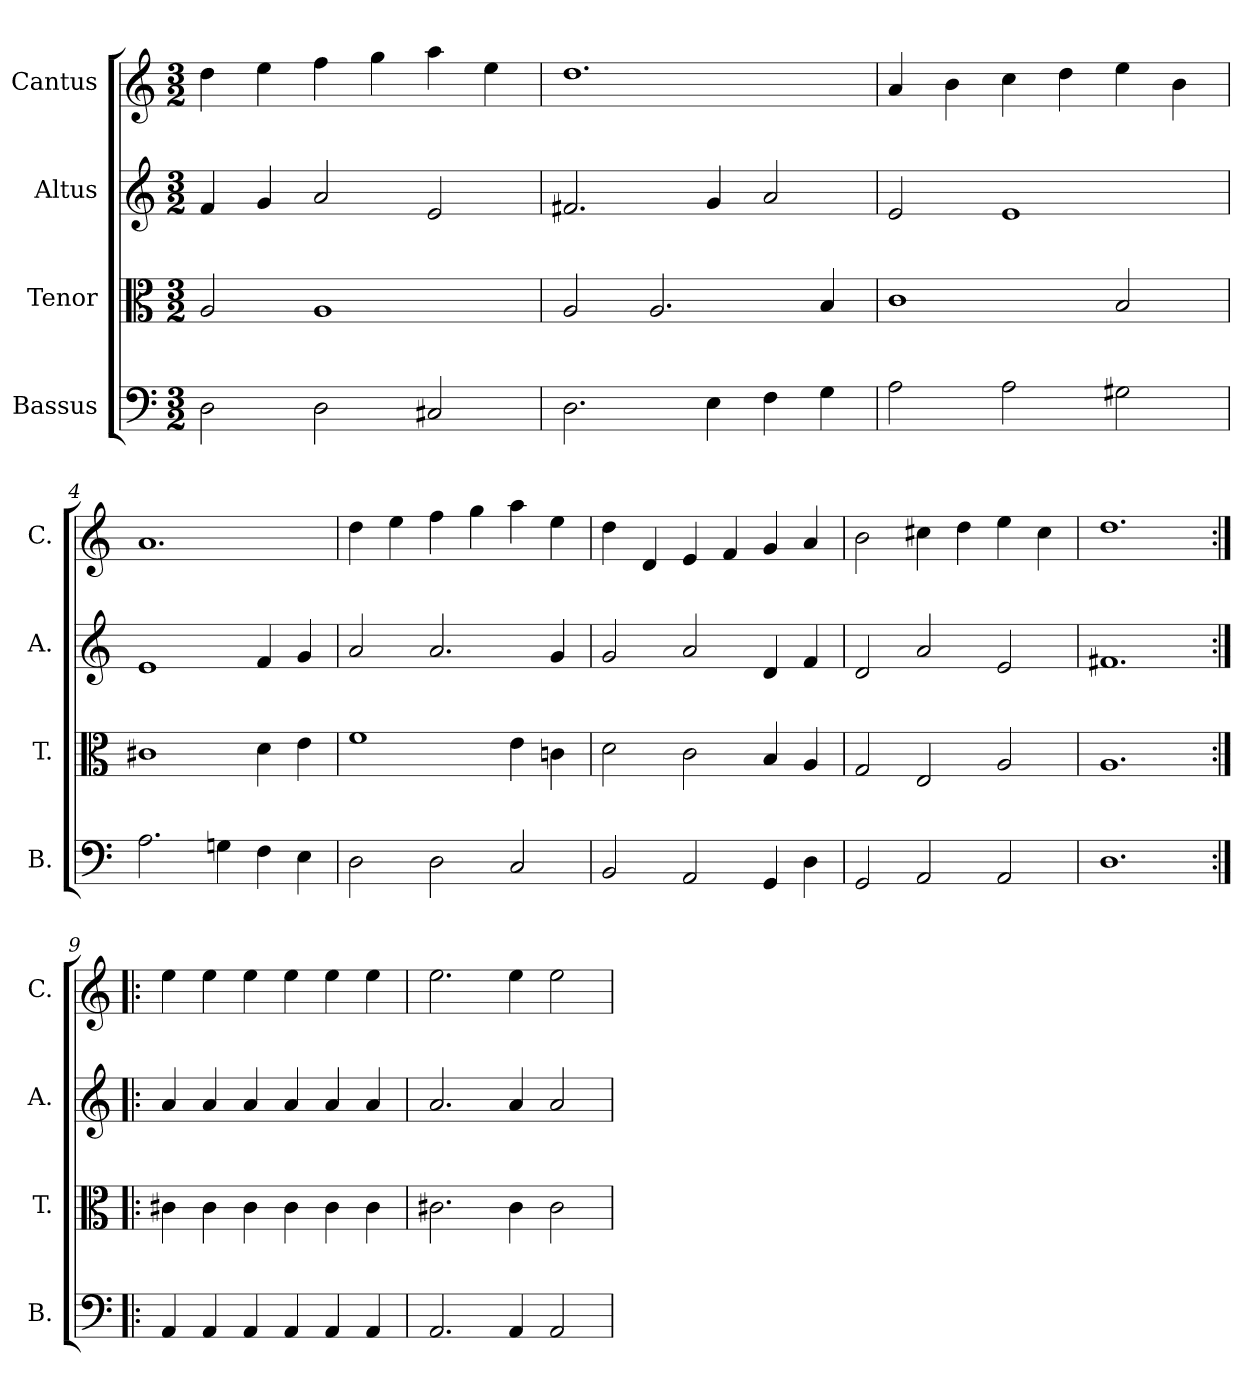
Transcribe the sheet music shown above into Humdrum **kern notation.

**kern	**kern	**kern	**kern
*part4	*part3	*part2	*part1
*staff4	*staff3	*staff2	*staff1
*I"Bassus	*I"Tenor	*I"Altus	*I"Cantus
*I'B.	*I'T.	*I'A.	*I'C.
*clefF4	*clefC3	*clefG2	*clefG2
*k[]	*k[]	*k[]	*k[]
*C:	*C:	*C:	*C:
*M3/2	*M3/2	*M3/2	*M3/2
=1	=1	=1	=1
2D\	2A/	4f/	4dd\
.	.	4g/	4ee\
2D\	1A/	2a/	4ff\
.	.	.	4gg\
2C#X/	.	2e/	4aa\
.	.	.	4ee\
=2	=2	=2	=2
2.D\	2A/	2.f#X/	1.dd\
.	2.A/	.	.
4E\	.	4g/	.
4F\	.	2a/	.
4G\	4B/	.	.
=3	=3	=3	=3
2A\	1c\	2e/	4a/
.	.	.	4b\
2A\	.	1e/	4cc\
.	.	.	4dd\
2G#X\	2B/	.	4ee\
.	.	.	4b\
=4	=4	=4	=4
2.A\	1c#X\	1e/	1.a/
4Gn\	.	.	.
4F\	4d\	4f/	.
4E\	4e\	4g/	.
=5	=5	=5	=5
2D\	1f\	2a/	4dd\
.	.	.	4ee\
2D\	.	2.a/	4ff\
.	.	.	4gg\
2C/	4e\	.	4aa\
.	4cn\	4g/	4ee\
=6	=6	=6	=6
2BB/	2d\	2g/	4dd\
.	.	.	4d/
2AA/	2c\	2a/	4e/
.	.	.	4f/
4GG/	4B/	4d/	4g/
4D\	4A/	4f/	4a/
=7	=7	=7	=7
2GG/	2G/	2d/	2b\
2AA/	2E/	2a/	4cc#X\
.	.	.	4dd\
2AA/	2A/	2e/	4ee\
.	.	.	4cc#\
=8	=8	=8	=8
1.D\	1.A/	1.f#X/	1.dd\
=9:|!|:	=9:|!|:	=9:|!|:	=9:|!|:
4AA/	4c#X\	4a/	4ee\
4AA/	4c#\	4a/	4ee\
4AA/	4c#\	4a/	4ee\
4AA/	4c#\	4a/	4ee\
4AA/	4c#\	4a/	4ee\
4AA/	4c#\	4a/	4ee\
!!LO:LB:g=z
=10	=10	=10	=10
2.AA/	2.c#X\	2.a/	2.ee\
4AA/	4c#\	4a/	4ee\
2AA/	2c#\	2a/	2ee\
=	=	=	=
*-	*-	*-	*-
